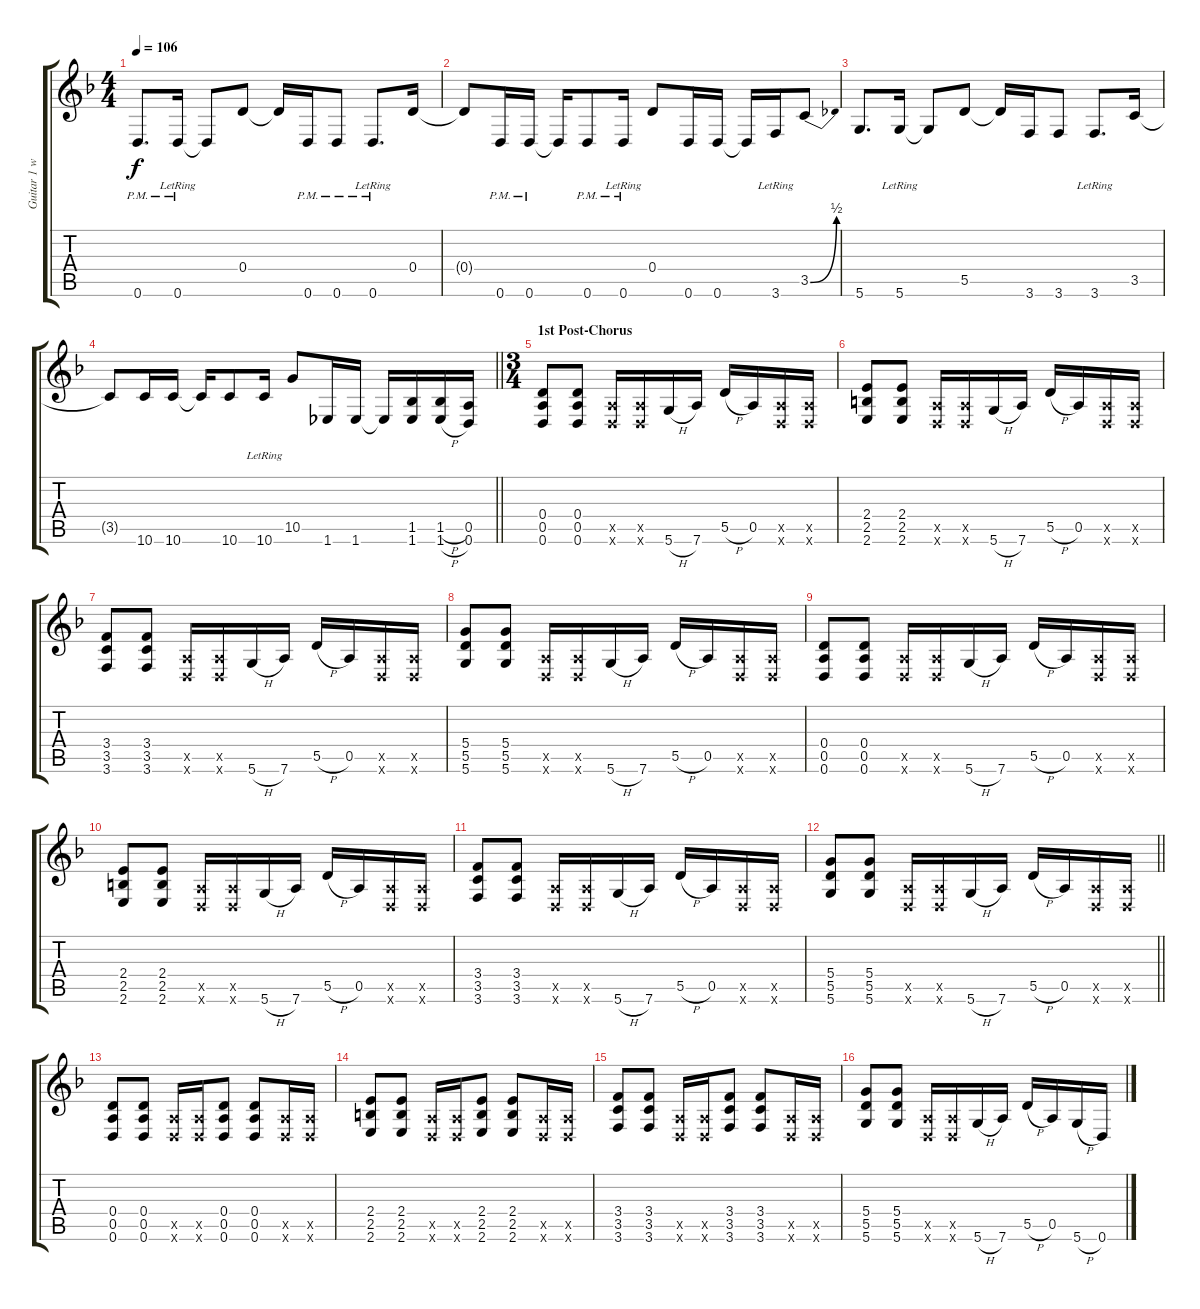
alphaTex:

\track ("Guitar 1 w/ delay" "Guitar 1 w") {instrument distortionguitar}
\staff {score tabs}
\tuning (E4 B3 G3 D3 A2 D2) {hide}
\ts (4 4)
\tempo 106
\clef g2
\ks dminor
0.6{pm}.8{d dy f} 0.6{pm lr}.16 0.6{t}.8 0.4.8 0.4{t}.16 0.6{pm}.16 0.6{pm}.8 0.6{pm lr}.8{d} 0.4.16 |
0.4{t}.8 0.6{pm}.16 0.6{pm}.16 0.6{t}.16 0.6{pm}.8 0.6{pm lr}.16 0.4.8 0.6.16 0.6.16 0.6{t}.16 3.6{lr}.16 3.5{be (bend 0 0 60 2)}.8 |
5.6.8{d} 5.6{lr}.16 5.6{t}.8 5.5.8 5.5{t}.16 3.6.16 3.6.8 3.6{lr}.8{d} 3.5.16 |
\barLineRight lightlight
3.5{t}.8 10.6.16 10.6.16 10.6{t}.16 10.6.8 10.6{lr}.16 10.5.8 1.6.16 1.6.16 1.6{t}.16 (1.5 1.6).16 (1.5{h} 1.6{h}).16 (0.5 0.6).16 |
\ts (3 4)
\section ("" "1st Post-Chorus")
(0.4 0.5 0.6).8 (0.4 0.5 0.6).8 (0.5{x} 0.6{x}).16 (0.5{x} 0.6{x}).16 5.6{h}.16 7.6.16 5.5{h}.16 0.5.16 (0.5{x} 0.6{x}).16 (0.5{x} 0.6{x}).16 |
(2.4 2.5 2.6).8 (2.4 2.5 2.6).8 (0.5{x} 0.6{x}).16 (0.5{x} 0.6{x}).16 5.6{h}.16 7.6.16 5.5{h}.16 0.5.16 (0.5{x} 0.6{x}).16 (0.5{x} 0.6{x}).16 |
(3.4 3.5 3.6).8 (3.4 3.5 3.6).8 (0.5{x} 0.6{x}).16 (0.5{x} 0.6{x}).16 5.6{h}.16 7.6.16 5.5{h}.16 0.5.16 (0.5{x} 0.6{x}).16 (0.5{x} 0.6{x}).16 |
(5.4 5.5 5.6).8 (5.4 5.5 5.6).8 (0.5{x} 0.6{x}).16 (0.5{x} 0.6{x}).16 5.6{h}.16 7.6.16 5.5{h}.16 0.5.16 (0.5{x} 0.6{x}).16 (0.5{x} 0.6{x}).16 |
(0.4 0.5 0.6).8 (0.4 0.5 0.6).8 (0.5{x} 0.6{x}).16 (0.5{x} 0.6{x}).16 5.6{h}.16 7.6.16 5.5{h}.16 0.5.16 (0.5{x} 0.6{x}).16 (0.5{x} 0.6{x}).16 |
(2.4 2.5 2.6).8 (2.4 2.5 2.6).8 (0.5{x} 0.6{x}).16 (0.5{x} 0.6{x}).16 5.6{h}.16 7.6.16 5.5{h}.16 0.5.16 (0.5{x} 0.6{x}).16 (0.5{x} 0.6{x}).16 |
(3.4 3.5 3.6).8 (3.4 3.5 3.6).8 (0.5{x} 0.6{x}).16 (0.5{x} 0.6{x}).16 5.6{h}.16 7.6.16 5.5{h}.16 0.5.16 (0.5{x} 0.6{x}).16 (0.5{x} 0.6{x}).16 |
\barLineRight lightlight
(5.4 5.5 5.6).8 (5.4 5.5 5.6).8 (0.5{x} 0.6{x}).16 (0.5{x} 0.6{x}).16 5.6{h}.16 7.6.16 5.5{h}.16 0.5.16 (0.5{x} 0.6{x}).16 (0.5{x} 0.6{x}).16 |
(0.4 0.5 0.6).8 (0.4 0.5 0.6).8 (0.5{x} 0.6{x}).16 (0.5{x} 0.6{x}).16 (0.4 0.5 0.6).8 (0.4 0.5 0.6).8 (0.5{x} 0.6{x}).16 (0.5{x} 0.6{x}).16 |
(2.4 2.5 2.6).8 (2.4 2.5 2.6).8 (0.5{x} 0.6{x}).16 (0.5{x} 0.6{x}).16 (2.4 2.5 2.6).8 (2.4 2.5 2.6).8 (0.5{x} 0.6{x}).16 (0.5{x} 0.6{x}).16 |
(3.4 3.5 3.6).8 (3.4 3.5 3.6).8 (0.5{x} 0.6{x}).16 (0.5{x} 0.6{x}).16 (3.4 3.5 3.6).8 (3.4 3.5 3.6).8 (0.5{x} 0.6{x}).16 (0.5{x} 0.6{x}).16 |
(5.4 5.5 5.6).8 (5.4 5.5 5.6).8 (0.5{x} 0.6{x}).16 (0.5{x} 0.6{x}).16 5.6{h}.16 7.6.16 5.5{h}.16 0.5.16 5.6{h}.16 0.6.16
